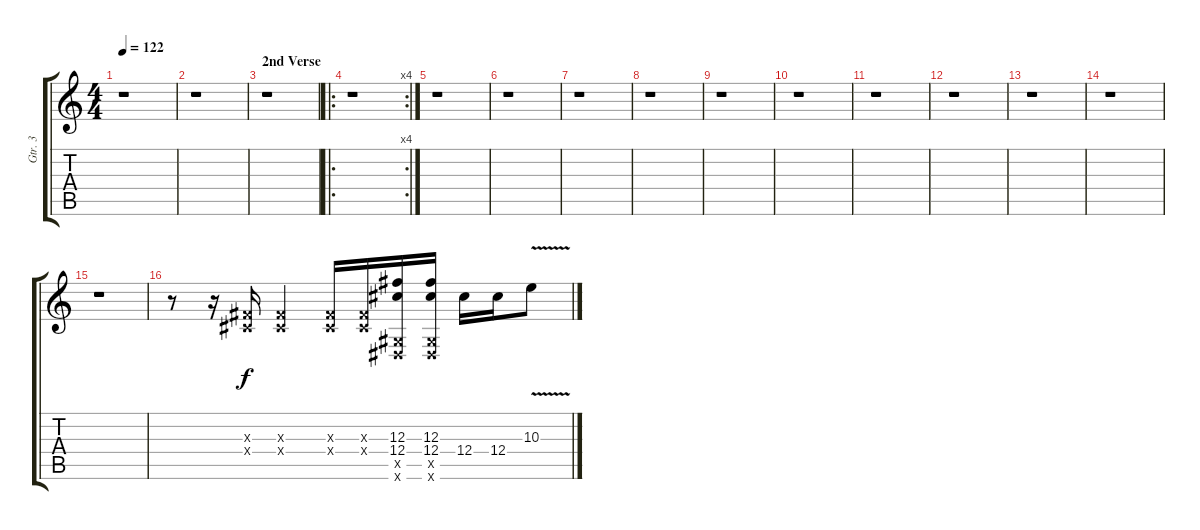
\track ("Gtr. 3" "Gtr. 3") {instrument distortionguitar}
\staff {score tabs}
\tuning (Eb4 Bb3 Gb3 Db3 Ab2 Eb2) {hide}
\ts (4 4)
\tempo 122
\clef g2
\ks c
r.1{dy f} |
r.1 |
\section ("" "2nd Verse")
r.1 |
\ro
\rc 4
r.1 |
r.1 |
r.1 |
r.1 |
r.1 |
r.1 |
r.1 |
r.1 |
r.1 |
r.1 |
r.1 |
r.1 |
r.8 r.16 (0.3{x} 0.4{x}).16 (0.3{x} 0.4{x}).4 (0.3{x} 0.4{x}).16 (0.3{x} 0.4{x}).16 (12.3 12.4 0.5{x} 0.6{x}).16 (12.3 12.4 0.5{x} 0.6{x}).16 12.4.16 12.4.16 10.3{v}.8
